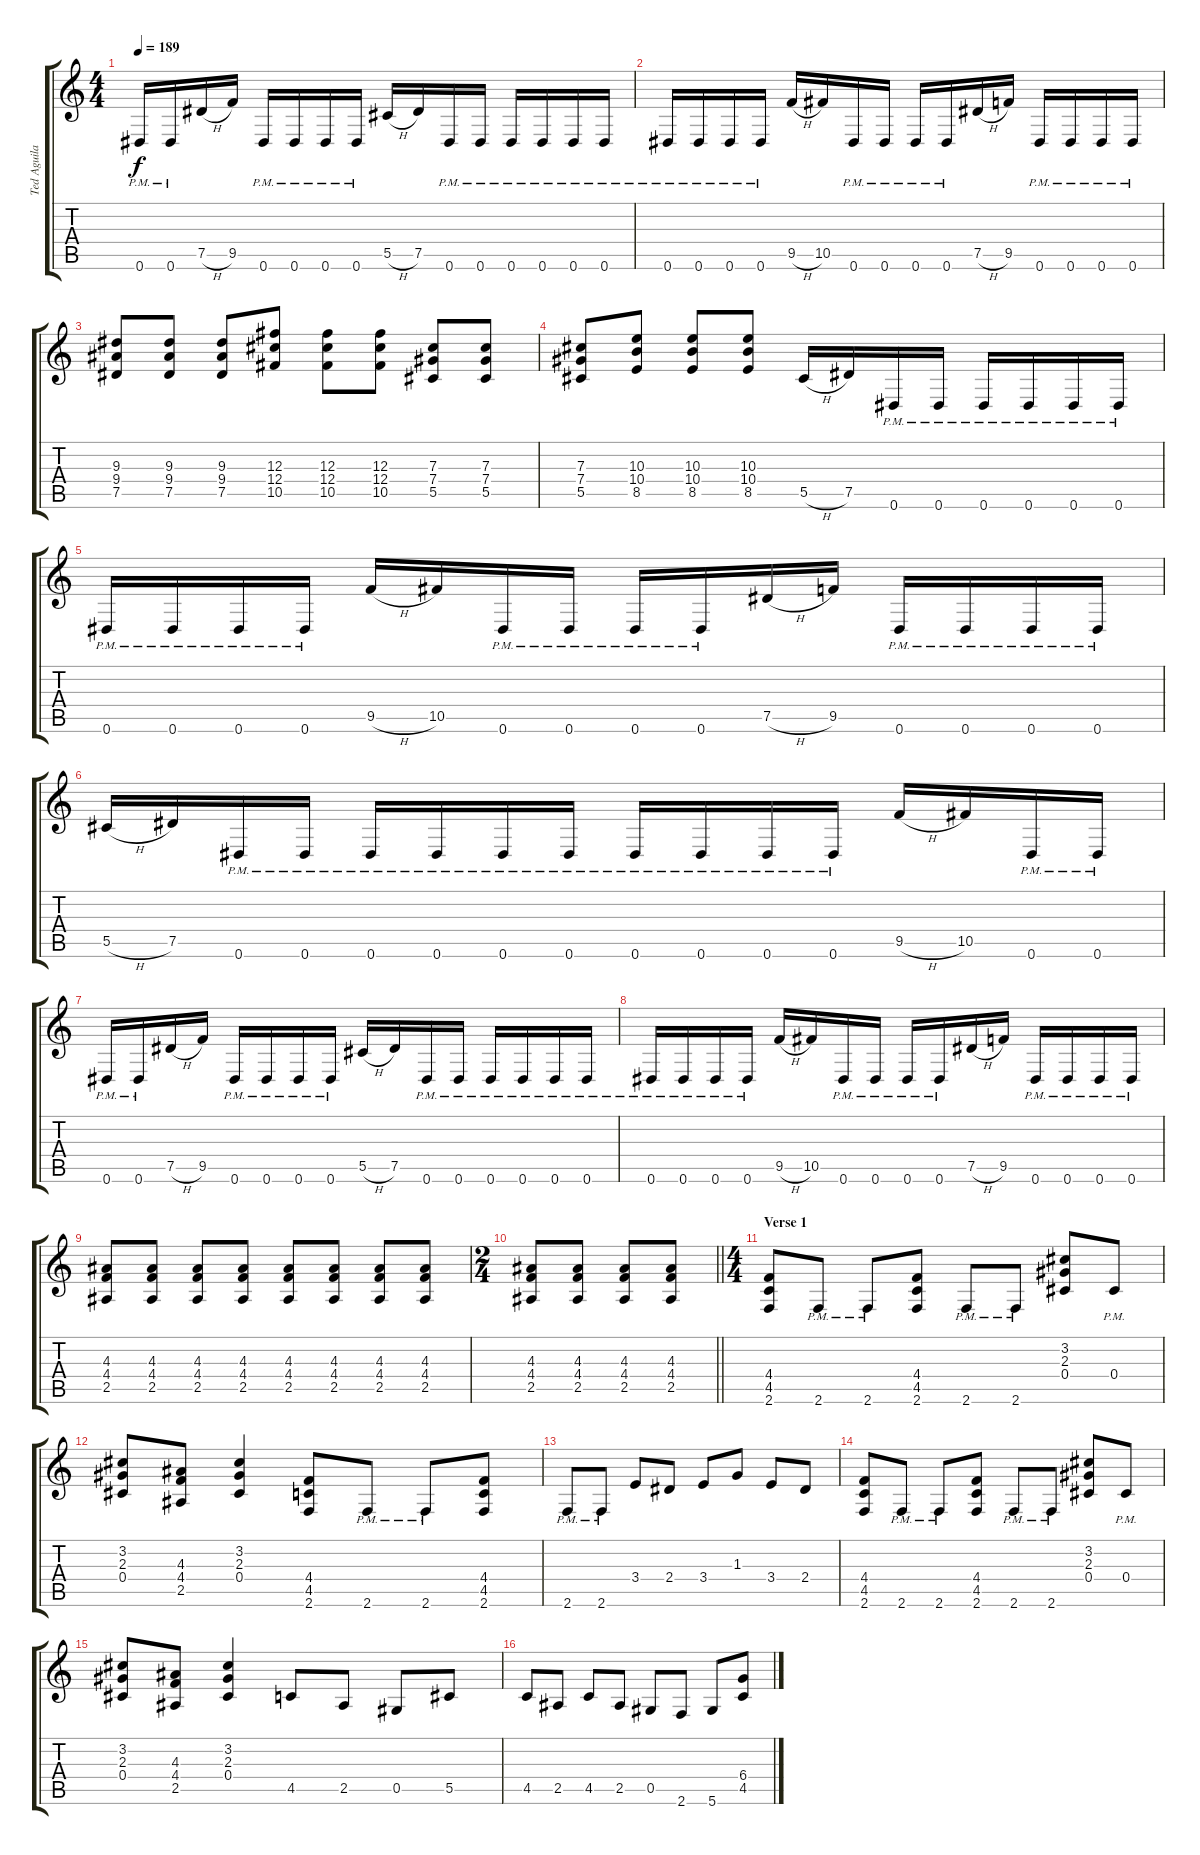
\track ("Ted Aguilar" "Ted Aguila") {instrument distortionguitar}
\staff {score tabs}
\tuning (Eb4 Bb3 Gb3 Db3 Ab2 Eb2) {hide}
\ts (4 4)
\tempo 189
\clef g2
\ks c
0.6{pm}.16{dy f} 0.6{pm}.16 7.5{h}.16 9.5.16 0.6{pm}.16 0.6{pm}.16 0.6{pm}.16 0.6{pm}.16 5.5{h}.16 7.5.16 0.6{pm}.16 0.6{pm}.16 0.6{pm}.16 0.6{pm}.16 0.6{pm}.16 0.6{pm}.16 |
0.6{pm}.16 0.6{pm}.16 0.6{pm}.16 0.6{pm}.16 9.5{h}.16 10.5.16 0.6{pm}.16 0.6{pm}.16 0.6{pm}.16 0.6{pm}.16 7.5{h}.16 9.5.16 0.6{pm}.16 0.6{pm}.16 0.6{pm}.16 0.6{pm}.16 |
(9.3 9.4 7.5).8 (9.3 9.4 7.5).8 (9.3 9.4 7.5).8 (12.3 12.4 10.5).8 (12.3 12.4 10.5).8 (12.3 12.4 10.5).8 (7.3 7.4 5.5).8 (7.3 7.4 5.5).8 |
(7.3 7.4 5.5).8 (10.3 10.4 8.5).8 (10.3 10.4 8.5).8 (10.3 10.4 8.5).8 5.5{h}.16 7.5.16 0.6{pm}.16 0.6{pm}.16 0.6{pm}.16 0.6{pm}.16 0.6{pm}.16 0.6{pm}.16 |
0.6{pm}.16 0.6{pm}.16 0.6{pm}.16 0.6{pm}.16 9.5{h}.16 10.5.16 0.6{pm}.16 0.6{pm}.16 0.6{pm}.16 0.6{pm}.16 7.5{h}.16 9.5.16 0.6{pm}.16 0.6{pm}.16 0.6{pm}.16 0.6{pm}.16 |
5.5{h}.16 7.5.16 0.6{pm}.16 0.6{pm}.16 0.6{pm}.16 0.6{pm}.16 0.6{pm}.16 0.6{pm}.16 0.6{pm}.16 0.6{pm}.16 0.6{pm}.16 0.6{pm}.16 9.5{h}.16 10.5.16 0.6{pm}.16 0.6{pm}.16 |
0.6{pm}.16 0.6{pm}.16 7.5{h}.16 9.5.16 0.6{pm}.16 0.6{pm}.16 0.6{pm}.16 0.6{pm}.16 5.5{h}.16 7.5.16 0.6{pm}.16 0.6{pm}.16 0.6{pm}.16 0.6{pm}.16 0.6{pm}.16 0.6{pm}.16 |
0.6{pm}.16 0.6{pm}.16 0.6{pm}.16 0.6{pm}.16 9.5{h}.16 10.5.16 0.6{pm}.16 0.6{pm}.16 0.6{pm}.16 0.6{pm}.16 7.5{h}.16 9.5.16 0.6{pm}.16 0.6{pm}.16 0.6{pm}.16 0.6{pm}.16 |
(4.3 4.4 2.5).8 (4.3 4.4 2.5).8 (4.3 4.4 2.5).8 (4.3 4.4 2.5).8 (4.3 4.4 2.5).8 (4.3 4.4 2.5).8 (4.3 4.4 2.5).8 (4.3 4.4 2.5).8 |
\ts (2 4)
\barLineRight lightlight
(4.3 4.4 2.5).8 (4.3 4.4 2.5).8 (4.3 4.4 2.5).8 (4.3 4.4 2.5).8 |
\ts (4 4)
\section ("" "Verse 1")
(4.4 4.5 2.6).8 2.6{pm}.8 2.6{pm}.8 (4.4 4.5 2.6).8 2.6{pm}.8 2.6{pm}.8 (3.2 2.3 0.4).8 0.4{pm}.8 |
(3.2 2.3 0.4).8 (4.3 4.4 2.5).8 (3.2 2.3 0.4).4 (4.4 4.5 2.6).8 2.6{pm}.8 2.6{pm}.8 (4.4 4.5 2.6).8 |
2.6{pm}.8 2.6{pm}.8 3.4.8 2.4.8 3.4.8 1.3.8 3.4.8 2.4.8 |
(4.4 4.5 2.6).8 2.6{pm}.8 2.6{pm}.8 (4.4 4.5 2.6).8 2.6{pm}.8 2.6{pm}.8 (3.2 2.3 0.4).8 0.4{pm}.8 |
(3.2 2.3 0.4).8 (4.3 4.4 2.5).8 (3.2 2.3 0.4).4 4.5.8 2.5.8 0.5.8 5.5.8 |
4.5.8 2.5.8 4.5.8 2.5.8 0.5.8 2.6.8 5.6.8 (6.4 4.5).8
